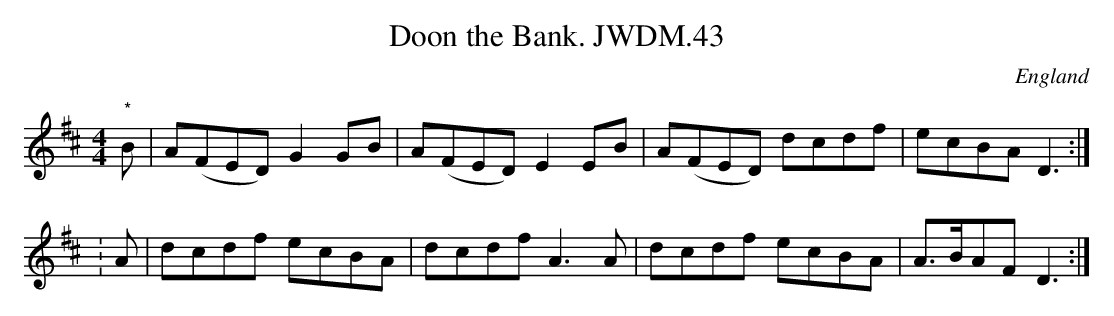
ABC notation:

X:1
T:Doon the Bank. JWDM.43
M:4/4
L:1/8
O:England
K:D
"*"B|A(FED) G2 G-B|A(FED) E2 E-B|A(FED) dcdf|ecBA D3:|!
:A|dcdf ecBA|dcdf A3A| dcdf ecBA| A>BAF D3:|
